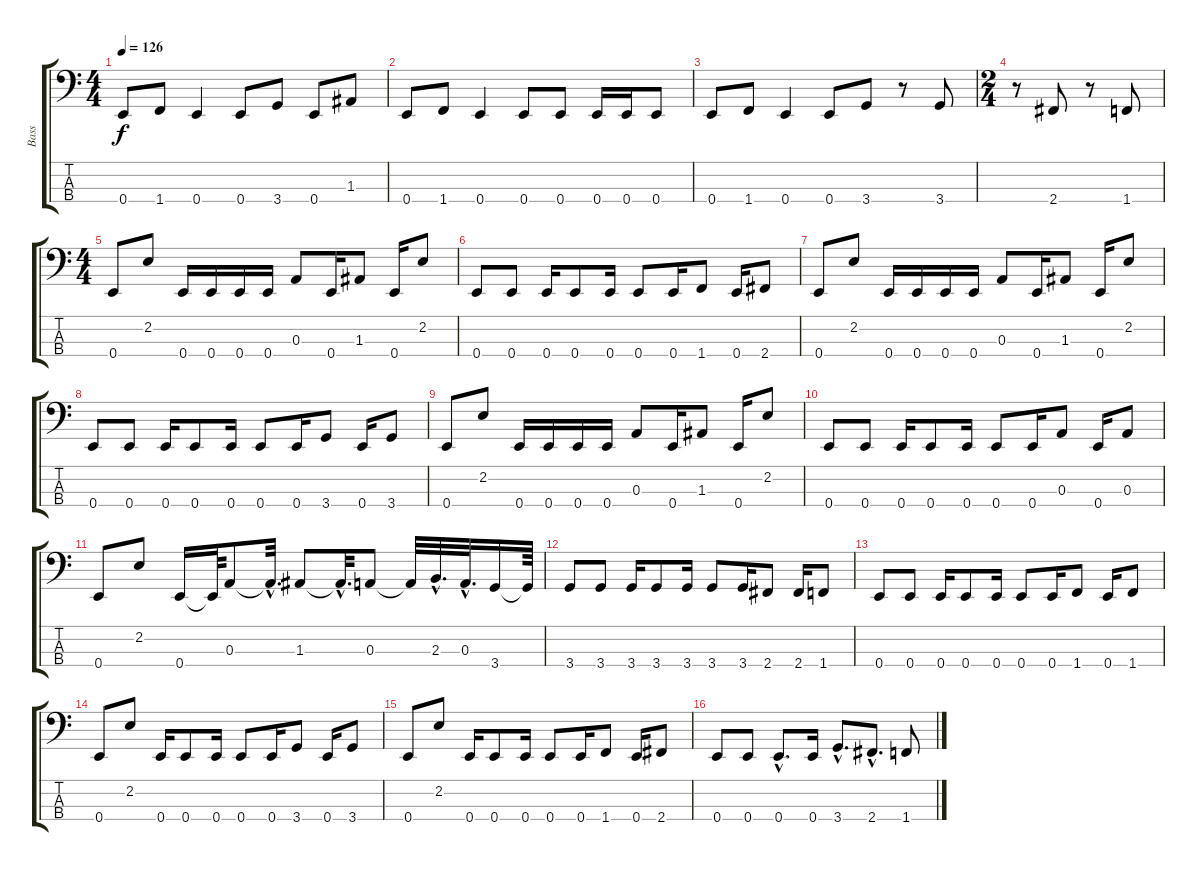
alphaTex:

\track ("Bass" "Bass") {instrument electricbasspick}
\staff {score tabs}
\tuning (G2 D2 A1 E1) {hide}
\ts (4 4)
\tempo 126
\clef f4
\ks c
0.4.8{dy f} 1.4.8 0.4.4 0.4.8 3.4.8 0.4.8 1.3.8 |
0.4.8 1.4.8 0.4.4 0.4.8 0.4.8 0.4.16 0.4.16 0.4.8 |
0.4.8 1.4.8 0.4.4 0.4.8 3.4.8 r.8 3.4.8 |
\ts (2 4)
r.8 2.4.8 r.8 1.4.8 |
\ts (4 4)
0.4.8 2.2.8 0.4.16 0.4.16 0.4.16 0.4.16 0.3.8 0.4.16 1.3.8 0.4.16 2.2.8 |
0.4.8 0.4.8 0.4.16 0.4.8 0.4.16 0.4.8 0.4.16 1.4.8 0.4.16 2.4.8 |
0.4.8 2.2.8 0.4.16 0.4.16 0.4.16 0.4.16 0.3.8 0.4.16 1.3.8 0.4.16 2.2.8 |
0.4.8 0.4.8 0.4.16 0.4.8 0.4.16 0.4.8 0.4.16 3.4.8 0.4.16 3.4.8 |
0.4.8 2.2.8 0.4.16 0.4.16 0.4.16 0.4.16 0.3.8 0.4.16 1.3.8 0.4.16 2.2.8 |
0.4.8 0.4.8 0.4.16 0.4.8 0.4.16 0.4.8 0.4.16 0.3.8 0.4.16 0.3.8 |
0.4.8 2.2.8 0.4.16 0.4{t}.64 0.3.8 0.3{hac t}.32{d} 1.3.8 1.3{hac t}.32{d} 0.3.8 0.3{t}.32 2.3{hac}.32{d} 0.3{hac}.32{d} 3.4.16 3.4{t}.64 |
3.4.8 3.4.8 3.4.16 3.4.8 3.4.16 3.4.8 3.4.16 2.4.8 2.4.16 1.4.8 |
0.4.8 0.4.8 0.4.16 0.4.8 0.4.16 0.4.8 0.4.16 1.4.8 0.4.16 1.4.8 |
0.4.8 2.2.8 0.4.16 0.4.8 0.4.16 0.4.8 0.4.16 3.4.8 0.4.16 3.4.8 |
0.4.8 2.2.8 0.4.16 0.4.8 0.4.16 0.4.8 0.4.16 1.4.8 0.4.16 2.4.8 |
0.4.8 0.4.8 0.4{hac}.8{d} 0.4.16 3.4{hac}.8{d} 2.4{hac}.8{d} 1.4.8
